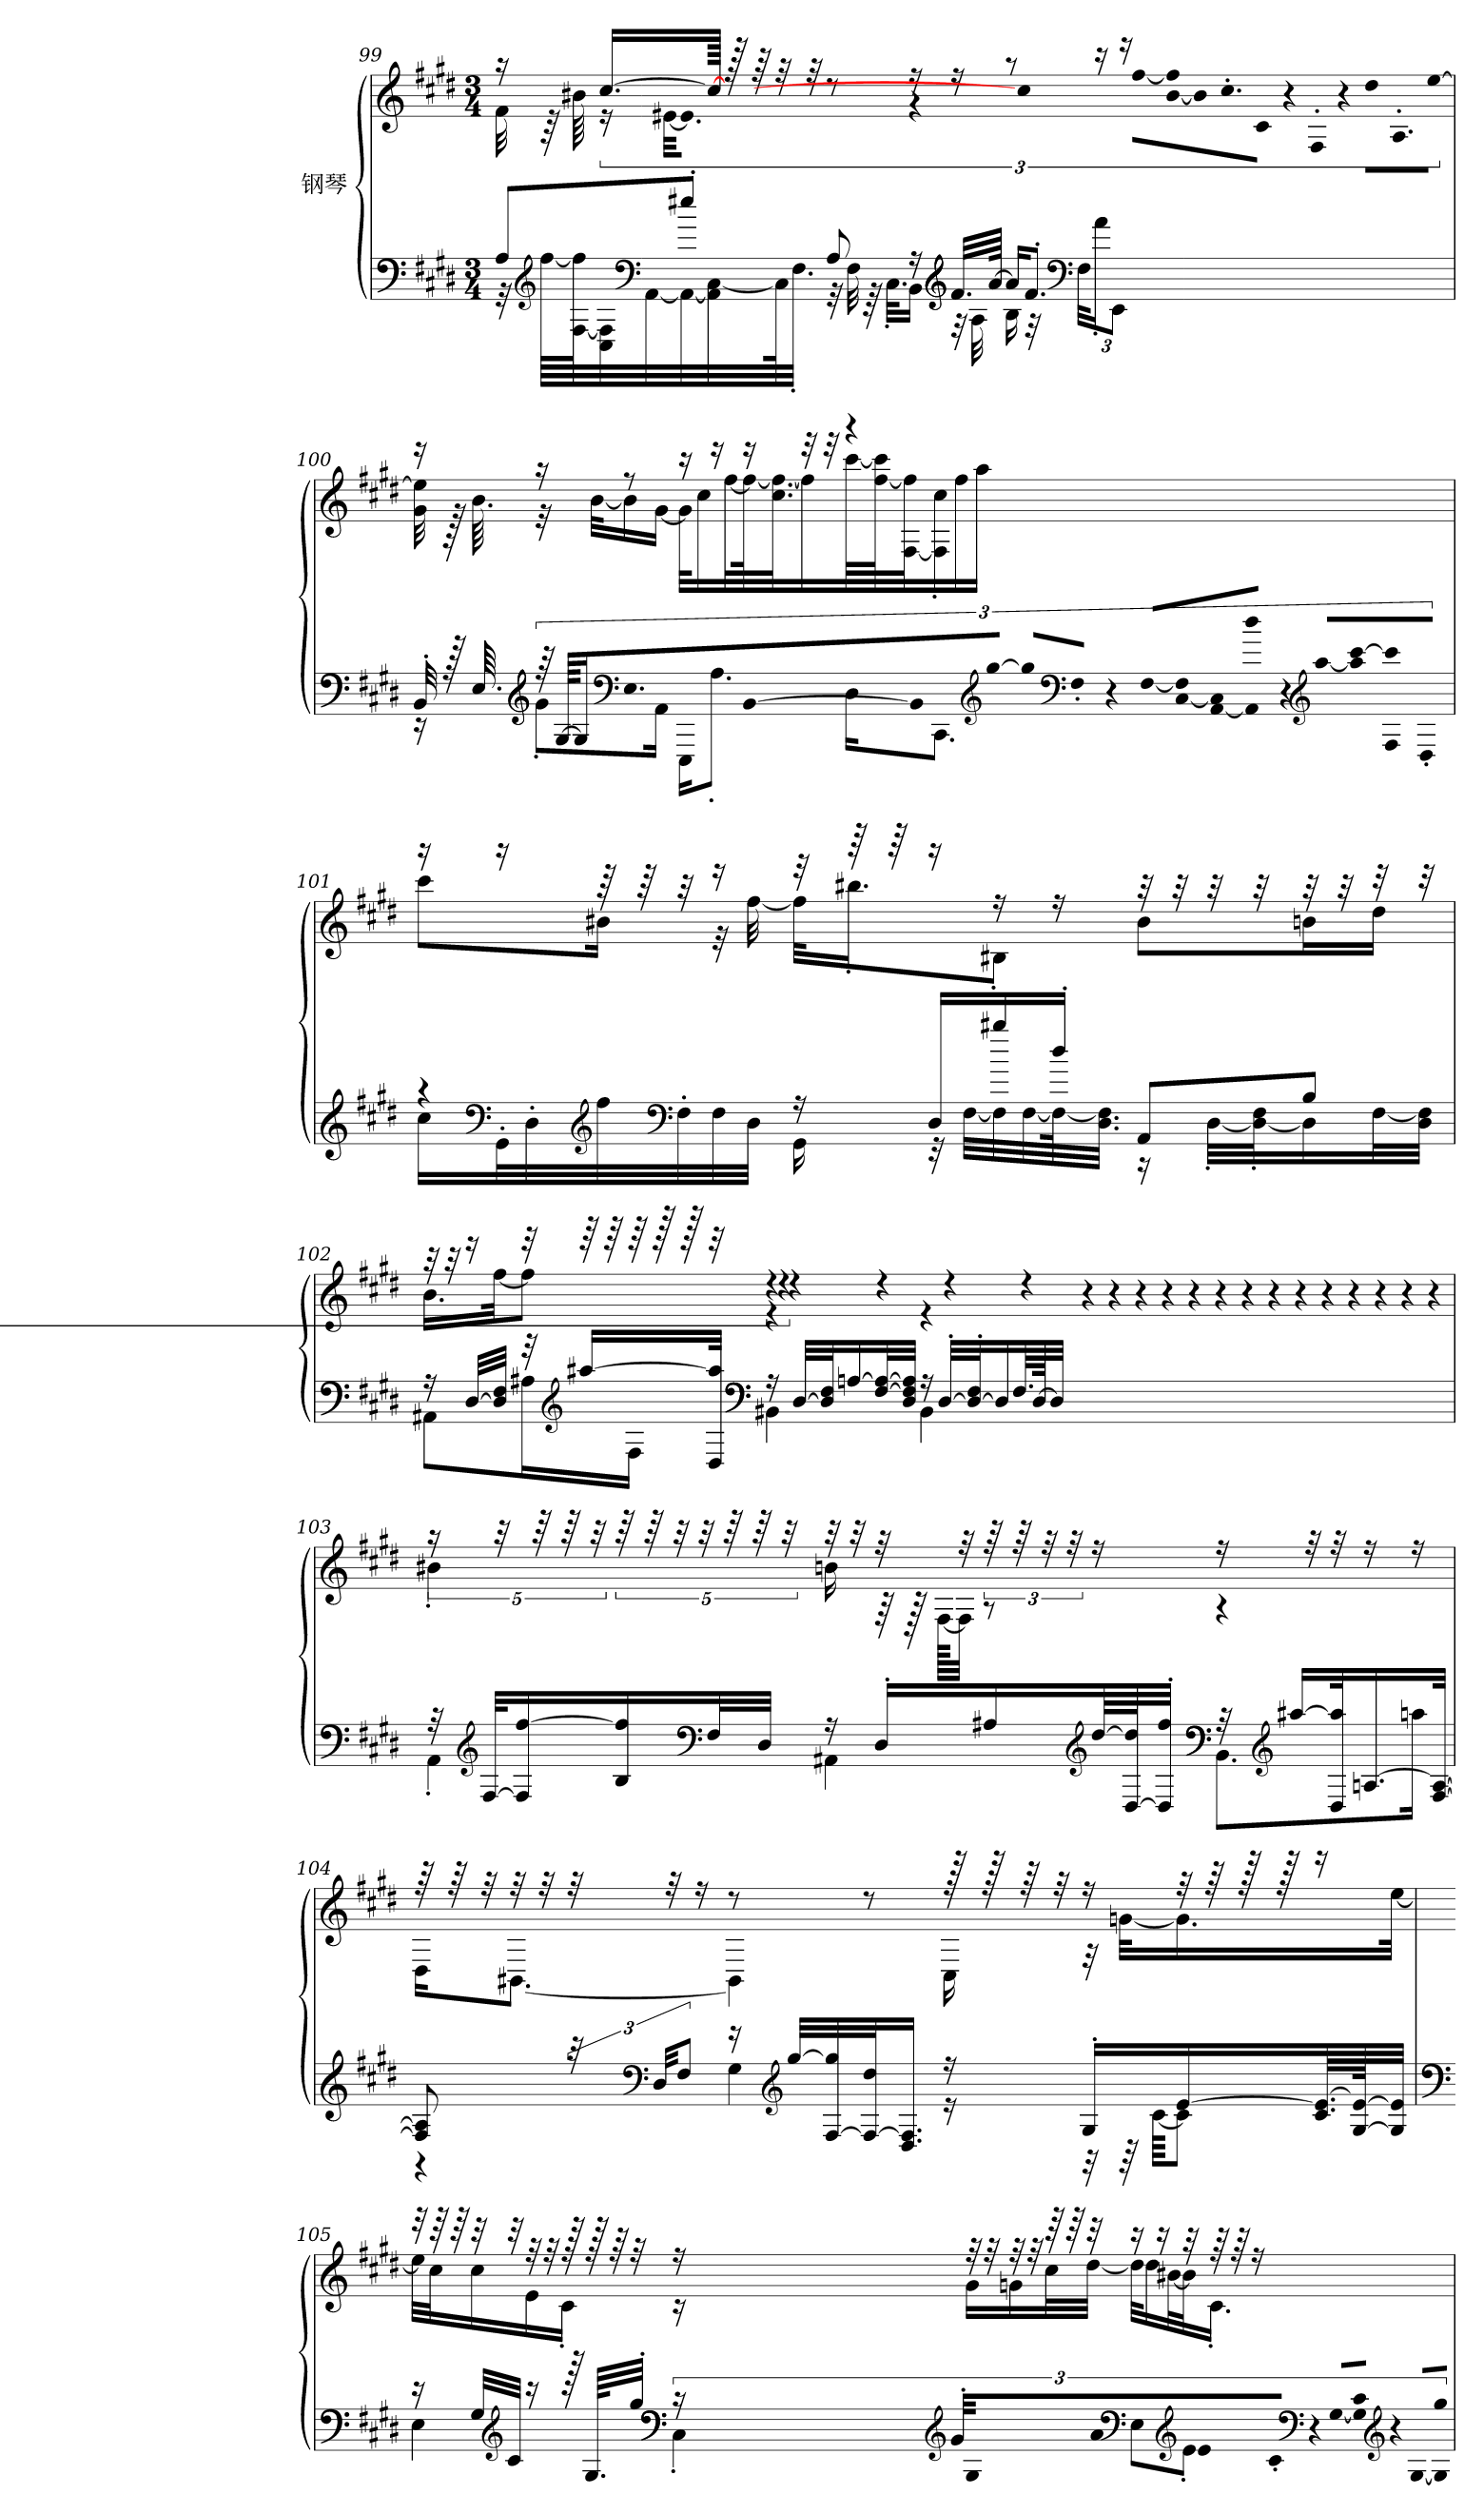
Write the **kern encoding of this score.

**kern	**kern
*part1	*part1
*staff2	*staff1
*I"钢琴	*
!!LO:PB:g=z
*clefF4	*clefG2
*k[f#c#g#d#]	*k[f#c#g#d#]
*M3/4	*M3/4
=99	=99
*^	*^
8A/L	32r	16r	32f#\
*clefG2	*	*	*
.	[64ff#\LLLL	.	64r
.	[64F#\ 64ff#\]J	.	64b#X\
.	32C#\ 32F#\]	[16.cc#/LL	24r
*clefF4	*	*	*
.	[32AA\	.	.
.	.	.	[48e#X\LLL
8ee#X'/J	32AA\_	.	32.e#\JJJ]
.	32AA\] [32C#\	128cc#/JJkkk_	.
.	.	128r	.
.	.	64r	64r
.	64C#\K]	32r	16cc#\]
.	32.F#'\JJJ	.	.
.	.	32r	.
8A/	32r	8r	[32ff#\LLL
.	32F#\	.	[32b#\ 32ff#\]
.	64r	.	64b#\K]
.	32.C#'\KLL	.	32.cc#'\J
16r	16BB\JJ	16r	16c#\JJ
*clefG2	*	*	*
32.f#/LLL	32r	16r	32r
.	32A\	.	32F#'\
[64a/JJJk	.	.	.
16a/KL]	16B\	8r	16r
8.f#'/J	32r	.	16dd#\LL
*clefF4	*	*	*
.	32F#\KLL	.	.
*	*Xbrackettup	*	*
.	24a'\J	16r	16.A'\
.	12EE\J	.	.
.	.	16r	.
.	.	.	[32ee\JJk
!!LO:LB:g=z	!!
=100	=100	=100	=100
32BB'/	16r	16r	32g#\ 32ee\]
128r	.	.	128r
64.E/	.	.	64.b\
*clefG2	*	*	*
*brackettup	*	*	*
96r	8g#'\L	16r	32r
[96G#/KKLL	.	.	.
24G#/]	.	.	.
.	.	.	[32b\KLL
*clefF4	*	*	*
64.E/LL	.	8r	16b\]
[128BB/JJK	.	.	.
16BB/]	.	.	.
.	16AA\Jk	.	[16g#\JJ
*clefG2	*	*	*
[32gg#/JJk	.	.	.
32gg#/KLL]	16C#\KL	16r	32g#\KLL]
*clefF4	*	*	*
16F#'/JJ	.	.	16cc#\
.	8.A'\J	16r	.
64r	.	.	[32ff#\L
[64F#/KLLL	.	.	.
[32C#/ 32F#/]	.	16r	64ff#\K_
.	.	.	32.cc#\ 32.ff#\_J
[32AA/ 32C#/]J	.	.	.
16AA/] 16dd#/JJ	.	32r	16ff#\]
.	.	32r	.
32r	16D#\KL	4r	[64ccc#\LL
.	.	.	[64ff#\ 64ccc#\]J
*clefG2	*	*	*
[16aa/LL	.	.	[32F#\ 32ff#\]J
.	8.A\J	.	16F#\]' 16cc#\'
32aa/] [32ccc#/K	.	.	.
16F#/ 16ccc#/]	.	.	16ff#\
16D#'/JJ	.	.	16aa\JJ
!!LO:LB:g=z	!!
=101	=101	=101	=101
4r	16cc#\LL	16r	8ccc#\L
*clefF4	*	*	*
.	32GG#'\L	16r	.
.	32D#'\	.	.
*clefG2	*	*	*
.	32ff#\	64r	16b#X\Jk
.	.	64r	.
*clefF4	*	*	*
.	32F#'\	32r	.
.	32F#\	16r	32r
.	32D#\JJJ	.	[32ff#\
16r	16GG#\	32r	32ff#\KLL]
.	.	64r	16.bb#X'\J
.	.	64r	.
16D#/LL	32r	16r	.
.	[32F#\LLL	.	.
16bb#X/	32F#\]	16r	8B#X'\J
.	[32F#\	.	.
16dd#'/JJ	64F#\K_	16r	.
.	32.D#\ 32.F#\]JJJ	.	.
8AA/L	16r	32r	8b#\L
.	.	32r	.
.	[32D#'\LLL	32r	.
.	32D#\_' 32F#\'J	32r	.
8B/J	16D#\]	32r	16bn\L
.	.	32r	.
.	[32F#\L	32r	16dd#\JJ
.	32D#\ 32F#\]JJJ	32r	.
!!LO:LB:g=z	!!
=102	=102	=102	=102
16r	8AA#X\L	32r	16.b\LL
.	.	32r	.
[32D#/LLL	.	16r	.
32D#/] 32F#/JJJ	.	.	[32ff#\JK
32r	16A#X\L	32r	8ff#\J]
*clefG2	*	*	*
[16aa#X/LL	.	64r	.
.	.	64r	.
.	16F#\JJ	64r	.
.	.	128r	.
.	.	128r	.
32D#/ 32aa#/]JJk	.	32r	.
*clefF4	*	*	*
!	!	!LO:N:vis=32	!
16r	4BB#X\	1920%53r	4r
!	!	!LO:N:vis=32	!
.	.	1920%53r	.
.	.	1920ryy	.
!	!	!LO:N:vis=32	!
.	.	1920%53r	.
[32D#/LLL	.	.	.
!	!	!LO:N:vis=32	!
.	.	1920%53r	.
32D#/] 32F#/J	.	.	.
!	!	!LO:N:vis=16	!
.	.	1920%107r	.
[16An/	.	.	.
!	!	!LO:N:vis=64	!
.	.	640%9r	.
!	!	!LO:N:vis=64	!
.	.	640%9r	.
[32F#/ 32A/_L	.	.	.
!	!	!LO:N:vis=64	!
.	.	640%9r	.
!	!	!LO:N:vis=64	!
.	.	640%9r	.
32D#/ 32F#/] 32A/]JJJ	.	.	.
!	!	!LO:N:vis=32	!
.	.	1920%53r	.
16r	4BB#\	.	4r
!	!	!LO:N:vis=32	!
.	.	640%23r	.
!	!	!LO:N:vis=64	!
.	.	960%17r	.
!	!	!LO:N:vis=64	!
.	.	960%17r	.
[32D#'/LLL	.	.	.
!	!	!LO:N:vis=64	!
.	.	960%17r	.
!	!	!LO:N:vis=64	!
.	.	960%17r	.
32D#/_' 32F#/'J	.	.	.
!	!	!LO:N:vis=32	!
.	.	640%23r	.
16D#/]	.	.	.
!	!	!LO:N:vis=64	!
.	.	960%17r	.
!	!	!LO:N:vis=64	!
.	.	960%17r	.
!	!	!LO:N:vis=32	!
.	.	640%23r	.
64.F#/LL	.	.	.
[128D#/JK	.	.	.
!	!	!LO:N:vis=32	!
.	.	640%23r	.
32D#/JJJ]	.	.	.
1920ryy	1920ryy	.	1920ryy
!!LO:LB:g=z	!!
=103	=103	=103	=103
32r	4AA'\	20r	4b#X'\
*clefG2	*	*	*
[32F#/KLL	.	.	.
.	.	40r	.
16F#/] [16ff#/	.	.	.
.	.	80r	.
.	.	80r	.
.	.	40r	.
16B/ 16ff#/]	.	80r	.
.	.	80r	.
.	.	40r	.
.	.	40r	.
*clefF4	*	*	*
32F#/L	.	.	.
.	.	80r	.
.	.	80r	.
32D#/JJJ	.	.	.
.	.	40r	.
16r	4AA#X\	32r	16bn\
.	.	32r	.
16D#'/LL	.	32r	64r
.	.	.	128r
.	.	.	[128F#\KKLLL
.	.	32r	32F#\JJJ]
16A#X/	.	96r	8r
.	.	96r	.
.	.	48r	.
.	.	48r	.
*clefG2	*	*	*
[64dd#/LL	.	16r	.
[64D#/ 64dd#/]J	.	.	.
32D#/]' 32ff#/'JJJ	.	.	.
*clefF4	*	*	*
32r	8.BB\L	16r	4r
*clefG2	*	*	*
[16aa#X/LL	.	.	.
.	.	32r	.
32D#/ 32aa#/]K	.	32r	.
[16.An/	.	16r	.
.	16aan\Jk	16r	.
[32F#/ 32A/_JJk	.	.	.
!!LO:LB:g=z	!!
=104	=104	=104	=104
8F#/] 8A/]	4r	64r	16D#\KL
.	.	64r	.
.	.	32r	.
.	.	32r	[8.BB#X\J
.	.	32r	.
48r	.	32r	.
*clefF4	*	*	*
48D#/KKL	.	.	.
.	.	32r	.
12F#/J	.	.	.
.	.	16r	.
16r	4G#\	8r	4BB#\]
*clefG2	*	*	*
[32gg#/LLL	.	.	.
[32F#/ 32gg#/]	.	.	.
32F#/_ 32dd#/J	.	8r	.
16.D#/ 16.F#/]JJ	.	.	.
16r	16r	128r	16C#\
.	.	128r	.
.	.	64r	.
.	.	32r	.
16G#'/LL	32r	16r	32r
.	64r	.	[32gn\KLL
.	[64c#\KKKL	.	.
[16e/	8c#\J]	32r	16.g\]
.	.	64r	.
.	.	128r	.
.	.	128r	.
64.c#/ 64.e/_LL	.	16r	.
[128G#/ 128e/_JK	.	.	.
32G#/] 32e/]JJJ	.	.	[32ee\JJk
!!LO:PB:g=z	!!
=105	=105	=105	=105
*clefF4	*	*	*
16r	4E\	32r	32ee\LLL]
.	.	64r	32cc#\J
.	.	64r	.
32G#/LLL	.	32r	16cc#\
*clefG2	*	*	*
32c#/JJJ	.	32r	.
16r	.	32r	16e\
.	.	32r	.
128r	.	128r	16c#'\JJ
64.G#/KLLL	.	128r	.
.	.	64r	.
32gg#'/JJJ	.	32r	.
*clefF4	*	*	*
24r	4C#'\	16r	16r
*clefG2	*	*	*
48g#'/KLL	.	.	.
16G#/	.	32r	16g#\LL
.	.	32r	.
32a/L	.	32r	16gn\
32e/J	.	32r	.
16c#'/JJ	.	64r	32cc#\L
.	.	64r	.
.	.	32r	[32dd#\JJJ
*clefF4	*	*	*
32r	8E\L	16r	32dd#\KLL]
[32G#/KLL	.	.	16dd#\
16G#/] 16c#/JJ	.	16r	.
.	.	.	[32b#X\L
*clefG2	*	*	*
32r	8e'\J	32r	32b#\J]
[32G#/KLL	.	64r	16.c#'\JJ
.	.	64r	.
16G#/] 16gg#/JJ	.	16r	.
*v	*v	*	*
*	*v	*v
=	=
*-	*-
